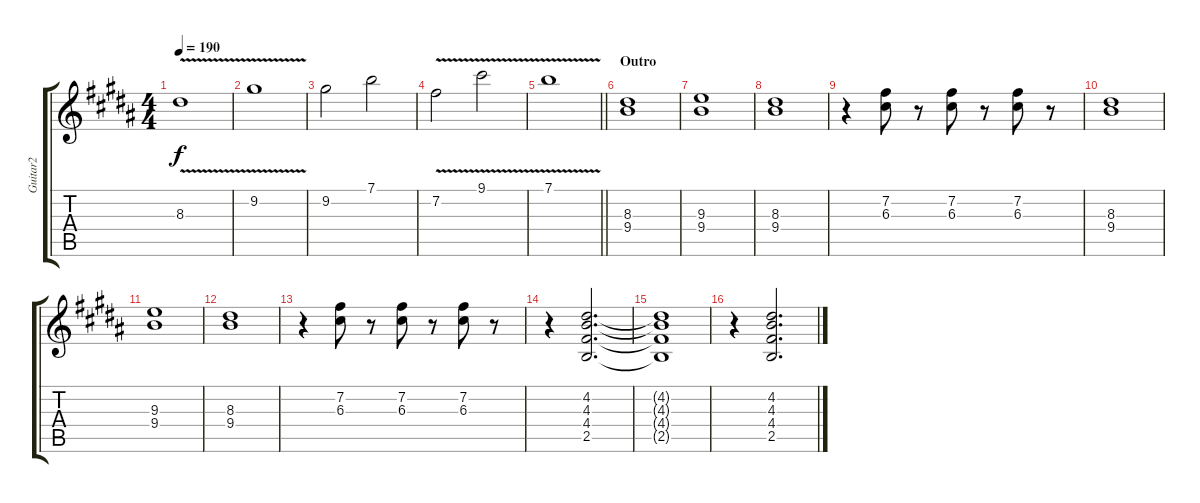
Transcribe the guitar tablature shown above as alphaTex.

\track ("Guitar2" "Guitar2") {instrument distortionguitar}
\staff {score tabs}
\tuning (E4 B3 G3 D3 A2 E2) {hide}
\ts (4 4)
\tempo 190
\clef g2
\ks b
8.3{v}.1{dy f} |
9.2{v}.1 |
9.2.2 7.1.2 |
7.2{v}.2 9.1{v}.2 |
\barLineRight lightlight
7.1{v}.1 |
\section ("" "Outro")
(8.3 9.4).1 |
(9.3 9.4).1 |
(8.3 9.4).1 |
r.4 (7.2 6.3).8 r.8 (7.2 6.3).8 r.8 (7.2 6.3).8 r.8 |
(8.3 9.4).1 |
(9.3 9.4).1 |
(8.3 9.4).1 |
r.4 (7.2 6.3).8 r.8 (7.2 6.3).8 r.8 (7.2 6.3).8 r.8 |
r.4 (4.2 4.3 4.4 2.5).2{d} |
(4.2{t} 4.3{t} 4.4{t} 2.5{t}).1 |
r.4 (4.2 4.3 4.4 2.5).2{d}
